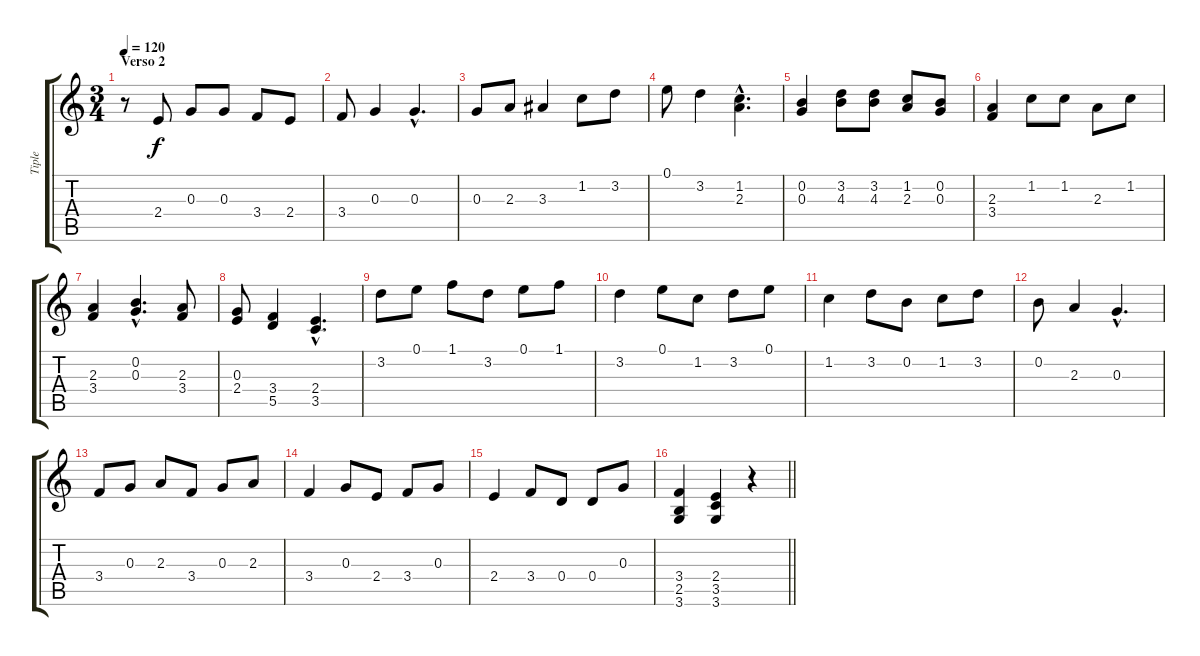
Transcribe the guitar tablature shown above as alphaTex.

\track ("Tiple" "Tiple") {instrument acousticguitarsteel}
\staff {score tabs}
\tuning (E4 B3 G3 D3 A2 E2) {hide}
\ts (3 4)
\section ("" "Verso 2")
\tempo 120
\clef g2
\ks c
r.8{dy f} 2.4.8 0.3.8 0.3.8 3.4.8 2.4.8 |
3.4.8 0.3.4 0.3{hac}.4{d} |
0.3.8 2.3.8 3.3.4 1.2.8 3.2.8 |
0.1.8 3.2.4 (1.2{hac} 2.3{hac}).4{d} |
(0.2 0.3).4 (3.2 4.3).8 (3.2 4.3).8 (1.2 2.3).8 (0.2 0.3).8 |
(2.3 3.4).4 1.2.8 1.2.8 2.3.8 1.2.8 |
(2.3 3.4).4 (0.2{hac} 0.3{hac}).4{d} (2.3 3.4).8 |
(0.3 2.4).8 (3.4 5.5).4 (2.4{hac} 3.5{hac}).4{d} |
3.2.8 0.1.8 1.1.8 3.2.8 0.1.8 1.1.8 |
3.2.4 0.1.8 1.2.8 3.2.8 0.1.8 |
1.2.4 3.2.8 0.2.8 1.2.8 3.2.8 |
0.2.8 2.3.4 0.3{hac}.4{d} |
3.4.8 0.3.8 2.3.8 3.4.8 0.3.8 2.3.8 |
3.4.4 0.3.8 2.4.8 3.4.8 0.3.8 |
2.4.4 3.4.8 0.4.8 0.4.8 0.3.8 |
\barLineRight lightlight
(3.4 2.5 3.6).4 (2.4 3.5 3.6).4 r.4
